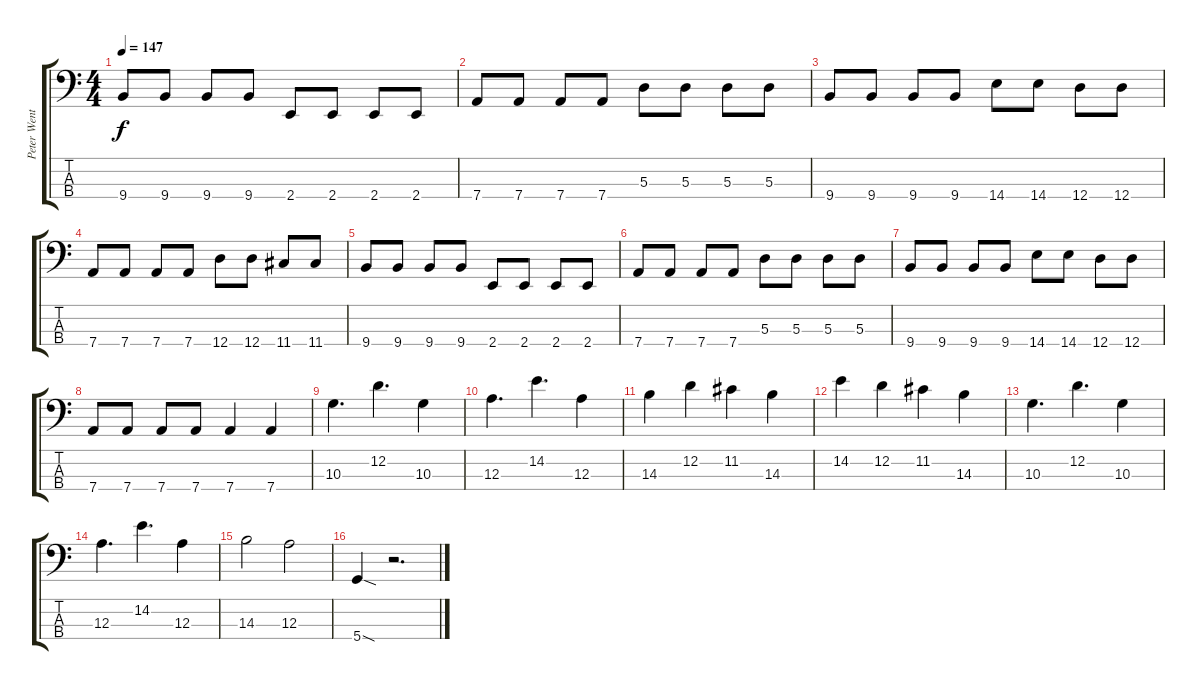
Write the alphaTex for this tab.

\track ("Peter Wentz (Bass)" "Peter Went") {instrument electricbasspick}
\staff {score tabs}
\tuning (G2 D2 A1 D1) {hide}
\ts (4 4)
\tempo 147
\clef f4
\ks c
9.4.8{dy f} 9.4.8 9.4.8 9.4.8 2.4.8 2.4.8 2.4.8 2.4.8 |
7.4.8 7.4.8 7.4.8 7.4.8 5.3.8 5.3.8 5.3.8 5.3.8 |
9.4.8 9.4.8 9.4.8 9.4.8 14.4.8 14.4.8 12.4.8 12.4.8 |
7.4.8 7.4.8 7.4.8 7.4.8 12.4.8 12.4.8 11.4.8 11.4.8 |
9.4.8 9.4.8 9.4.8 9.4.8 2.4.8 2.4.8 2.4.8 2.4.8 |
7.4.8 7.4.8 7.4.8 7.4.8 5.3.8 5.3.8 5.3.8 5.3.8 |
9.4.8 9.4.8 9.4.8 9.4.8 14.4.8 14.4.8 12.4.8 12.4.8 |
7.4.8 7.4.8 7.4.8 7.4.8 7.4.4 7.4.4 |
10.3.4{d} 12.2.4{d} 10.3.4 |
12.3.4{d} 14.2.4{d} 12.3.4 |
14.3.4 12.2.4 11.2.4 14.3.4 |
14.2.4 12.2.4 11.2.4 14.3.4 |
10.3.4{d} 12.2.4{d} 10.3.4 |
12.3.4{d} 14.2.4{d} 12.3.4 |
14.3.2 12.3.2 |
5.4{sod}.4 r.2{d}
